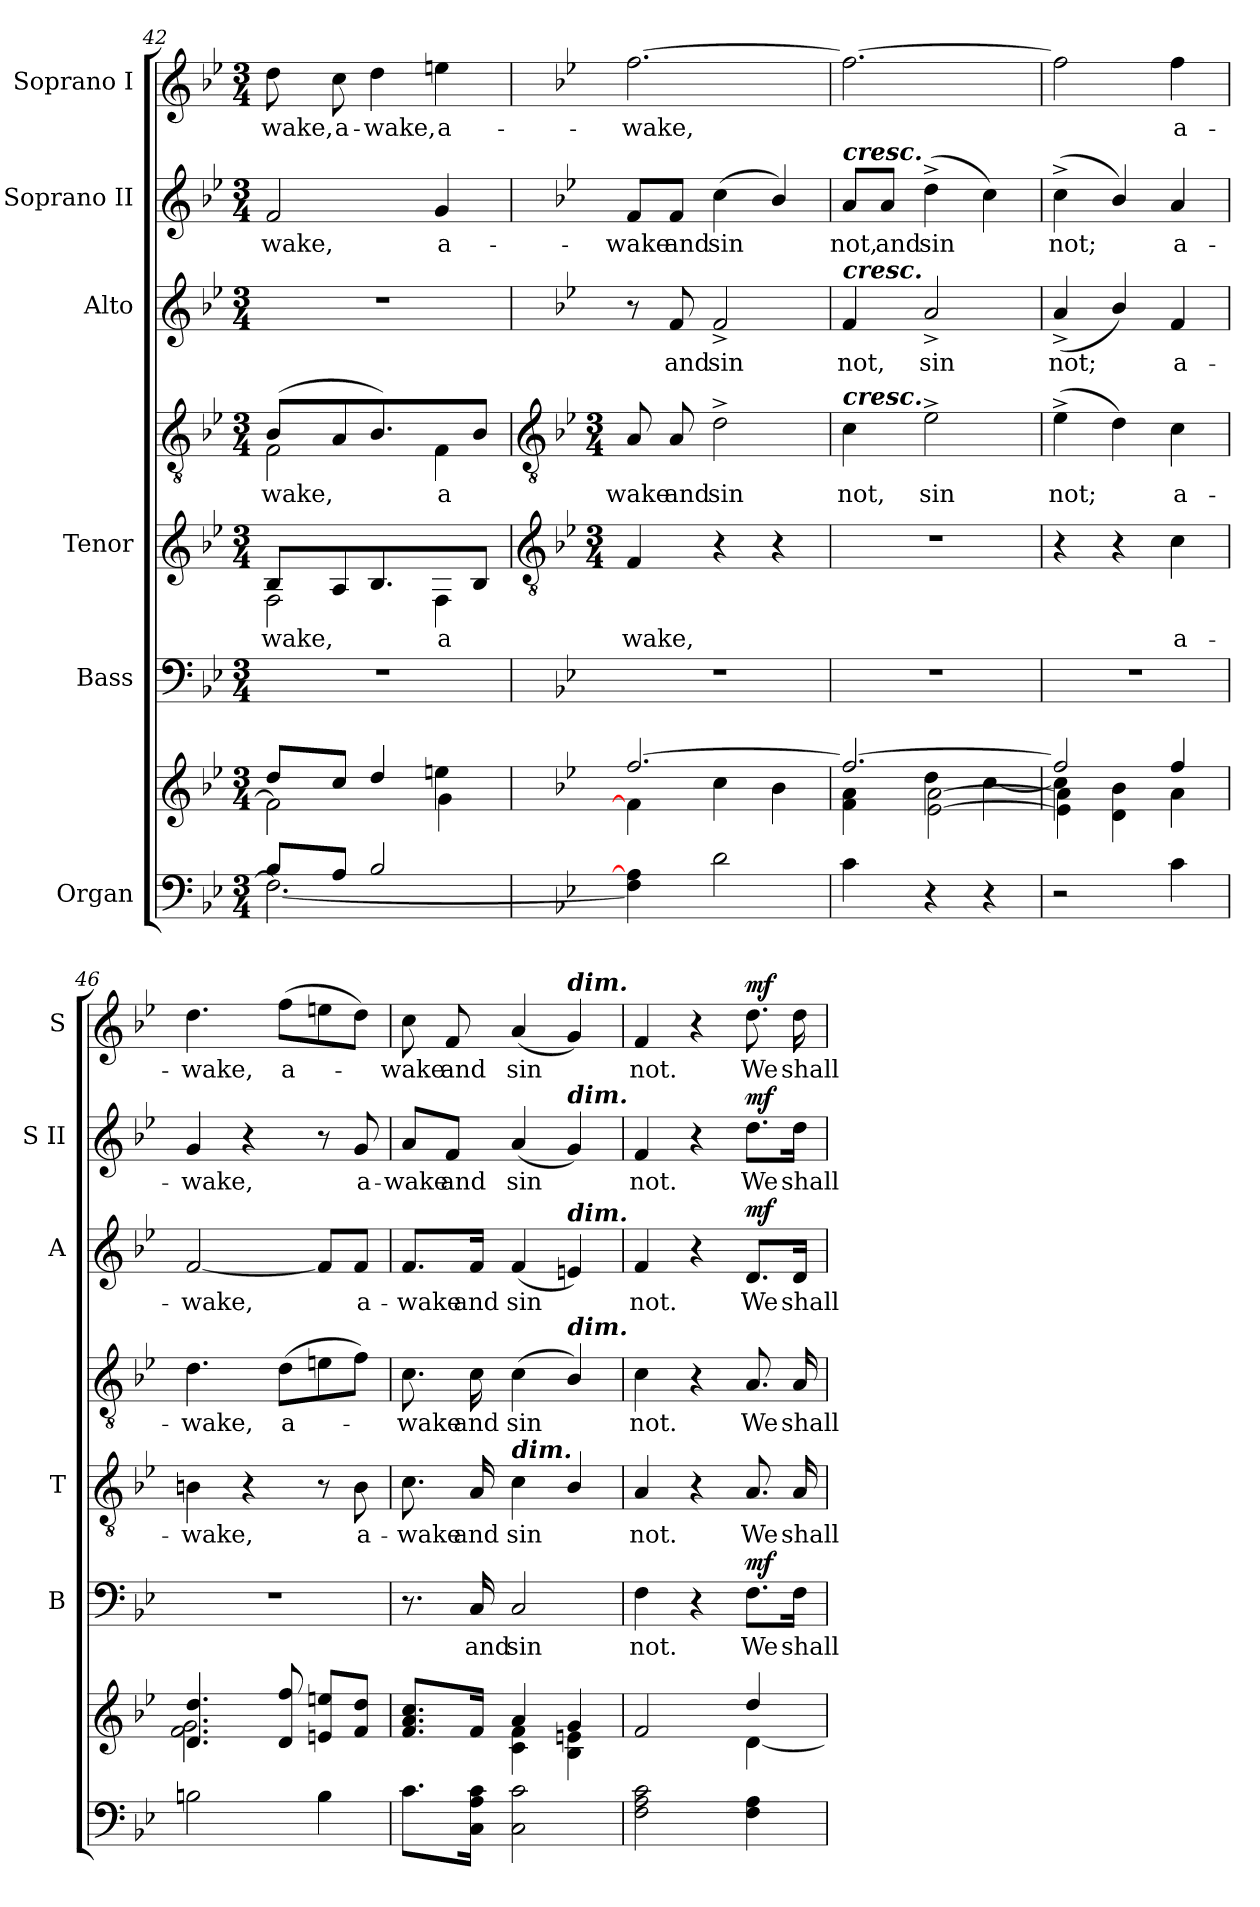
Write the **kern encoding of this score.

**kern	**kern	**kern	**text	**dynam	**kern	**text	**kern	**text	**dynam	**kern	**text	**dynam	**kern	**text	**dynam	**kern	**text	**dynam
*part6	*part6	*part5	*part5	*part5	*part4	*part4	*part4	*part4	*part4	*part3	*part3	*part3	*part2	*part2	*part2	*part1	*part1	*part1
*staff8	*staff7	*staff6	*staff6	*staff6	*staff5	*staff5	*staff4	*staff4	*staff4/5	*staff3	*staff3	*staff3	*staff2	*staff2	*staff2	*staff1	*staff1	*staff1
*I"Organ	*	*I"Bass	*	*	*I"Tenor	*	*	*	*	*I"Alto	*	*	*I"Soprano II	*	*	*I"Soprano I	*	*
*	*	*I'B	*	*	*I'T	*	*	*	*	*I'A	*	*	*I'S II	*	*	*I'S	*	*
*clefF4	*clefG2	*clefF4	*	*	*	*	*clefGv2	*	*	*clefG2	*	*	*clefG2	*	*	*clefG2	*	*
*k[b-e-]	*k[b-e-]	*k[b-e-]	*	*	*k[b-e-]	*	*k[b-e-]	*	*	*k[b-e-]	*	*	*k[b-e-]	*	*	*k[b-e-]	*	*
*B-:	*B-:	*B-:	*	*	*B-:	*	*B-:	*	*	*B-:	*	*	*B-:	*	*	*B-:	*	*
*M3/4	*M3/4	*M3/4	*	*	*M3/4	*	*M3/4	*	*	*M3/4	*	*	*M3/4	*	*	*M3/4	*	*
=42	=42	=42	=42	=42	=42	=42	=42	=42	=42	=42	=42	=42	=42	=42	=42	=42	=42	=42
*^	*^	*	*	*	*	*	*	*	*	*	*	*	*	*	*	*	*	*
!	!	!	!	!LO:N:vis=1	!	!	!	!LO:LY:b	!	!LO:LY:b	!	!LO:N:vis=1	!	!	!	!LO:LY:b	!	!	!LO:LY:b	!
*	*	*	*	*	*	*	*^	*	*^	*	*	*	*	*	*	*	*	*	*	*
8B-/L	2.F\_	8dd/L	2f\]	2.r	.	.	8B-/L	2F\	-wake,	(<8B-/L	2F\	-wake,	.	2.r	.	.	2f	-wake,	.	8dd	-wake,	.
!	!	!	!	!	!	!	!	!	!	!	!	!	!	!	!	!	!	!	!	!	!LO:LY:b	!
8A/J	.	8cc/J	.	.	.	.	8A	.	.	8A	.	.	.	.	.	.	.	.	.	8cc	a-	.
!	!	!	!	!	!	!	!	!	!	!	!	!	!	!	!	!	!	!	!	!	!LO:LY:b	!
2B-/	.	4dd/	.	.	.	.	4.B-/	.	.	4.B-/)	.	.	.	.	.	.	.	.	.	4dd	-wake,	.
!	!	!	!	!	!	!	!	!	!LO:LY:b	!	!	!LO:LY:b	!	!	!	!	!	!LO:LY:b	!	!	!LO:LY:b	!
.	.	4een\	4g\	.	.	.	.	4F\	a-	.	4F\	a-	.	.	.	.	4g	a-	.	4een	a-	.
.	.	.	.	.	.	.	8B-/J	.	.	8B-/J	.	.	.	.	.	.	.	.	.	.	.	.
*v	*v	*	*	*	*	*	*v	*v	*	*v	*v	*	*	*	*	*	*	*	*	*	*	*
*	*v	*v	*	*	*	*	*	*	*	*	*	*	*	*	*	*	*	*	*
!!LO:LB:g=z
=43	=43	=43	=43	=43	=43	=43	=43	=43	=43	=43	=43	=43	=43	=43	=43	=43	=43	=43
*	*	*	*	*	*clefGv2	*	*clefGv2	*	*	*	*	*	*	*	*	*	*	*
*	*	*	*	*	*k[b-e-]	*	*k[b-e-]	*	*	*	*	*	*	*	*	*	*	*
*	*	*	*	*	*B-:	*	*B-:	*	*	*	*	*	*	*	*	*	*	*
*	*	*	*	*	*M3/4	*	*M3/4	*	*	*	*	*	*	*	*	*	*	*
*	*^	*	*	*	*	*	*	*	*	*	*	*	*	*	*	*	*	*
!	!	!LO:N:vis=1	!LO:N:vis=1	!	!	!	!LO:LY:b	!	!LO:LY:b	!	!	!	!	!	!LO:LY:b	!	!	!LO:LY:b	!
*	*	*^	*	*	*	*	*	*	*	*	*	*	*	*	*	*	*	*	*
4F] 4A]	[2.ff/	2.ryy	4f\]	2.r	.	.	4F	wake,	8A	-wake	.	8r	.	.	8f/L	-wake	.	[2.ff	-wake,	.
!	!	!	!	!	!	!	!	!	!	!LO:LY:b	!	!	!LO:LY:b	!	!	!LO:LY:b	!	!	!	!
.	.	.	.	.	.	.	.	.	8A	and	.	8f	and	.	8f/J	and	.	.	.	.
!	!	!	!	!	!	!	!	!	!	!LO:LY:b	!	!	!LO:LY:b	!	!	!LO:LY:b	!	!	!	!
2d\	.	.	4cc\	.	.	.	4r	.	2d^	sin	.	2f^	sin	.	(<4cc	sin	.	.	.	.
.	.	.	4b-\	.	.	.	4r	.	.	.	.	.	.	.	4b-/)	.	.	.	.	.
=44	=44	=44	=44	=44	=44	=44	=44	=44	=44	=44	=44	=44	=44	=44	=44	=44	=44	=44	=44	=44
!	!	!	!	!	!	!	!	!	!	!	!	!	!	!	!LO:TX:a:Bi:t=cresc.	!	!	!	!	!
!	!	!	!	!	!	!	!	!	!	!	!	!LO:TX:a:Bi:t=cresc.	!	!	!	!	!	!	!	!
!	!	!	!	!	!	!	!	!	!LO:TX:a:Bi:t=cresc.	!	!	!	!	!	!	!	!	!	!	!
!	!	!	!	!LO:N:vis=1	!	!	!LO:N:vis=1	!	!	!LO:LY:b	!	!	!LO:LY:b	!	!	!LO:LY:b	!	!	!	!
4c\	2.ff/_	4ryy	4f\ 4a\	2.r	.	.	2.r	.	4c	not,	.	4f	not,	.	8a/L	not,	.	2.ff_	.	.
!	!	!	!	!	!	!	!	!	!	!	!	!	!	!	!	!LO:LY:b	!	!	!	!
.	.	.	.	.	.	.	.	.	.	.	.	.	.	.	8a/J	and	.	.	.	.
!	!	!	!	!	!	!	!	!	!	!LO:LY:b	!	!	!LO:LY:b	!	!	!LO:LY:b	!	!	!	!
4r	.	4dd	[2e-\ [2a\	.	.	.	.	.	2e-^	sin	.	2a^	sin	.	(>4dd^	sin	.	.	.	.
4r	.	[4cc	.	.	.	.	.	.	.	.	.	.	.	.	4cc)	.	.	.	.	.
=45	=45	=45	=45	=45	=45	=45	=45	=45	=45	=45	=45	=45	=45	=45	=45	=45	=45	=45	=45	=45
!	!	!	!	!LO:N:vis=1	!	!	!	!	!	!LO:LY:b	!	!	!LO:LY:b	!	!	!LO:LY:b	!	!	!	!
2r	2ff/]	4cc\]	4e-\] 4a\]	2.r	.	.	4r	.	(>4e-^	not;	.	(<4a^	not;	.	(<4cc^	not;	.	2ff]	.	.
.	.	2ryy	4d\ 4b-\	.	.	.	4r	.	4d)	.	.	4b-/)	.	.	4b-/)	.	.	.	.	.
!	!	!	!	!	!	!	!	!LO:LY:b	!	!LO:LY:b	!	!	!LO:LY:b	!	!	!LO:LY:b	!	!	!LO:LY:b	!
4c\	4ff/	.	4a\	.	.	.	4c	-a-	4c	a-	.	4f	a-	.	4a	a-	.	4ff	a-	.
=46	=46	=46	=46	=46	=46	=46	=46	=46	=46	=46	=46	=46	=46	=46	=46	=46	=46	=46	=46	=46
!	!	!	!	!LO:N:vis=1	!	!	!	!LO:LY:b	!	!LO:LY:b	!	!	!LO:LY:b	!	!	!LO:LY:b	!	!	!LO:LY:b	!
2Bn\	4.d/ 4.dd/	2.ryy	2.f\ 2.g\	2.r	.	.	4Bn	wake,	4.d	-wake,	.	[2f	-wake,	.	4g	-wake,	.	4.dd	-wake,	.
.	.	.	.	.	.	.	4r	.	.	.	.	.	.	.	4r	.	.	.	.	.
!	!	!	!	!	!	!	!	!	!	!LO:LY:b	!	!	!	!	!	!	!	!	!LO:LY:b	!
.	8d/ 8ff/	.	.	.	.	.	.	.	(>8dL	a-	.	.	.	.	.	.	.	(>8ffL	a-	.
4B\	8en/ 8een/L	.	.	.	.	.	8r	.	8en	.	.	8f/L]	.	.	8r	.	.	8een	.	.
!	!	!	!	!	!	!	!	!LO:LY:b	!	!	!	!	!LO:LY:b	!	!	!LO:LY:b	!	!	!	!
.	8f/ 8dd/J	.	.	.	.	.	8B	a-	8fJ)	.	.	8f/J	a-	.	8g	a-	.	8ddJ)	.	.
=47	=47	=47	=47	=47	=47	=47	=47	=47	=47	=47	=47	=47	=47	=47	=47	=47	=47	=47	=47	=47
!	!	!LO:N:vis=1	!	!	!	!	!	!LO:LY:b	!	!LO:LY:b	!	!	!LO:LY:b	!	!	!LO:LY:b	!	!	!LO:LY:b	!
8.c\L	8.f/ 8.a/ 8.cc/L	2.ryy	4ryy	8.r	.	.	8.c	wake	8.c	-wake	.	8.f/L	-wake	.	8a/L	-wake	.	8cc	wake	.
!	!	!	!	!	!	!	!	!	!	!	!	!	!	!	!	!LO:LY:b	!	!	!LO:LY:b	!
.	.	.	.	.	.	.	.	.	.	.	.	.	.	.	8f/J	and	.	8f	and	.
!	!	!	!	!	!LO:LY:b	!	!	!LO:LY:b	!	!LO:LY:b	!	!	!LO:LY:b	!	!	!	!	!	!	!
16C\ 16A\ 16c\J	16f/J	.	.	16C	and	.	16A	and	16c	and	.	16f/Jk	and	.	.	.	.	.	.	.
!	!	!	!	!	!	!	!LO:TX:a:Bi:t=dim.	!	!	!	!	!	!	!	!	!	!	!	!	!
!	!	!	!	!	!LO:LY:b	!	!	!LO:LY:b	!	!LO:LY:b	!	!	!LO:LY:b	!	!	!LO:LY:b	!	!	!LO:LY:b	!
2C 2c	4a/	.	4c\ 4f\	2C	sin	.	4c	sin	(<4c	sin	.	(<4f	sin	.	(<4a	sin	.	(<4a	sin	.
!	!	!	!	!	!	!	!	!	!	!	!	!	!	!	!	!	!	!LO:TX:a:Bi:t=dim.	!	!
!	!	!	!	!	!	!	!	!	!	!	!	!	!	!	!LO:TX:a:Bi:t=dim.	!	!	!	!	!
!	!	!	!	!	!	!	!	!	!	!	!	!LO:TX:a:Bi:t=dim.	!	!	!	!	!	!	!	!
!	!	!	!	!	!	!	!	!	!LO:TX:a:Bi:t=dim.	!	!	!	!	!	!	!	!	!	!	!
.	4g/	.	4B-\ 4en\	.	.	.	4B-/	.	4B-/)	.	.	4en)	.	.	4g)	.	.	4g)	.	.
=48	=48	=48	=48	=48	=48	=48	=48	=48	=48	=48	=48	=48	=48	=48	=48	=48	=48	=48	=48	=48
!	!	!	!LO:N:vis=1	!	!LO:LY:b	!	!	!LO:LY:b	!	!LO:LY:b	!	!	!LO:LY:b	!	!	!LO:LY:b	!	!	!LO:LY:b	!
2F 2A 2c	2f/	2ryy	2.ryy	4F	not.	.	4A	not.	4c	not.	.	4f	not.	.	4f	not.	.	4f	not.	.
.	.	.	.	4r	.	.	4r	.	4r	.	.	4r	.	.	4r	.	.	4r	.	.
!	!	!	!	!	!LO:LY:b	!LO:DY:b	!	!LO:LY:b	!	!LO:LY:b	!LO:DY:b=2	!	!LO:LY:b	!	!	!LO:LY:b	!	!	!LO:LY:b	!
!	!	!	!	!	!	!	!	!	!	!	!LO:DY:n=1:b	!	!	!LO:DY:b	!	!	!LO:DY:b	!	!	!LO:DY:b
4F 4A	4dd/	[4d	.	8.F\L	We	mf	8.A	We	8.A	We	mf mf	8.d/L	We	mf	8.dd\L	We	mf	8.dd	We	mf
!	!	!	!	!	!LO:LY:b	!	!	!LO:LY:b	!	!LO:LY:b	!	!	!LO:LY:b	!	!	!LO:LY:b	!	!	!LO:LY:b	!
.	.	.	.	16F\Jk	shall	.	16A	shall	16A	shall	.	16d/Jk	shall	.	16dd\Jk	shall	.	16dd	shall	.
*	*v	*v	*v	*	*	*	*	*	*	*	*	*	*	*	*	*	*	*	*	*
=	=	=	=	=	=	=	=	=	=	=	=	=	=	=	=	=	=	=
*-	*-	*-	*-	*-	*-	*-	*-	*-	*-	*-	*-	*-	*-	*-	*-	*-	*-	*-
